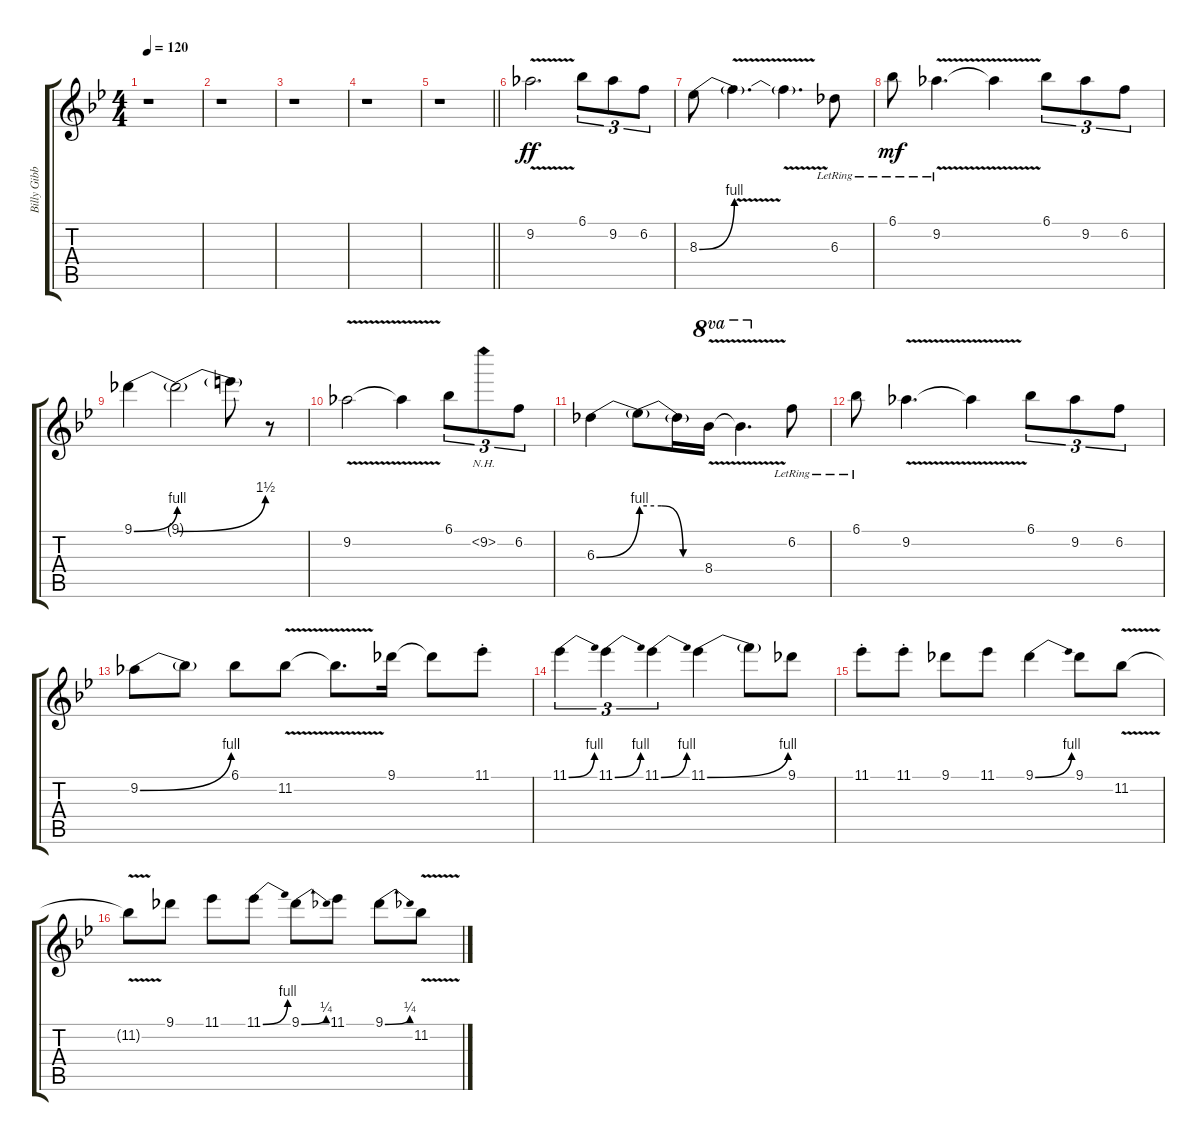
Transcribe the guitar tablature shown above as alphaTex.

\track ("Billy Gibbons-Overdriven Gtr " "Billy Gibb") {instrument overdrivenguitar}
\staff {score tabs}
\tuning (E4 B3 G3 D4 A3 E3) {hide}
\ts (4 4)
\tempo 120
\clef g2
\ks bb
r.1{dy ff} |
r.1 |
r.1 |
r.1 |
\barLineRight lightlight
r.1 |
9.2{v}.2{d} 6.1.8{tu (3 2)} 9.2.8{tu (3 2)} 6.2.8{tu (3 2)} |
8.3{be (bend 0 0 60 4)}.8 8.3{v t}.4{d} 8.3{v t}.4{d} 6.3{lr}.8 |
6.1{lr}.8{dy mf} 9.2{v lr}.4{d} 9.2{v t}.4 6.1.8{tu (3 2)} 9.2.8{tu (3 2)} 6.2.8{tu (3 2)} |
9.1{be (bend 0 0 60 4)}.4 9.1{be (bend 0 0 60 6) t}.2 9.1{t}.8 r.8 |
9.2{v}.2 9.2{v t}.4 6.1.8{tu (3 2)} 9.2{nh}.8{tu (3 2)} 6.2.8{tu (3 2)} |
6.3{be (bend 0 0 60 4)}.4 6.3{be (custom 0 4 20 4 40 0 60 0) t}.8 6.3{t}.16 8.4{v}.16{ot 8va} 8.4{v t}.4{d ot 8va} 6.2{lr}.8 |
6.1{lr}.8 9.2{v}.4{d} 9.2{v t}.4 6.1.8{tu (3 2)} 9.2.8{tu (3 2)} 6.2.8{tu (3 2)} |
9.2{be (bend 0 0 60 4)}.8 9.2{t}.8 6.1.8 11.2{v}.8 11.2{v t}.8{d} 9.1.16 9.1{t}.8 11.1{st}.8 |
11.1{be (bend 0 0 60 4)}.4{tu (3 2)} 11.1{be (bend 0 0 60 4)}.4{tu (3 2)} 11.1{be (bend 0 0 60 4)}.4{tu (3 2)} 11.1{be (bend 0 0 60 4)}.4 11.1{t}.8 9.1.8 |
11.1{st}.8 11.1{st}.8 9.1.8 11.1.8 9.1{be (bend 0 0 60 4)}.4 9.1.8 11.2{v}.8 |
11.2{v t}.8 9.1.8 11.1.8 11.1{be (bend 0 0 60 4)}.8 9.1{be (bend 0 0 60 1)}.8 11.1.8 9.1{be (bend 0 0 60 1)}.8 11.2{v}.8
